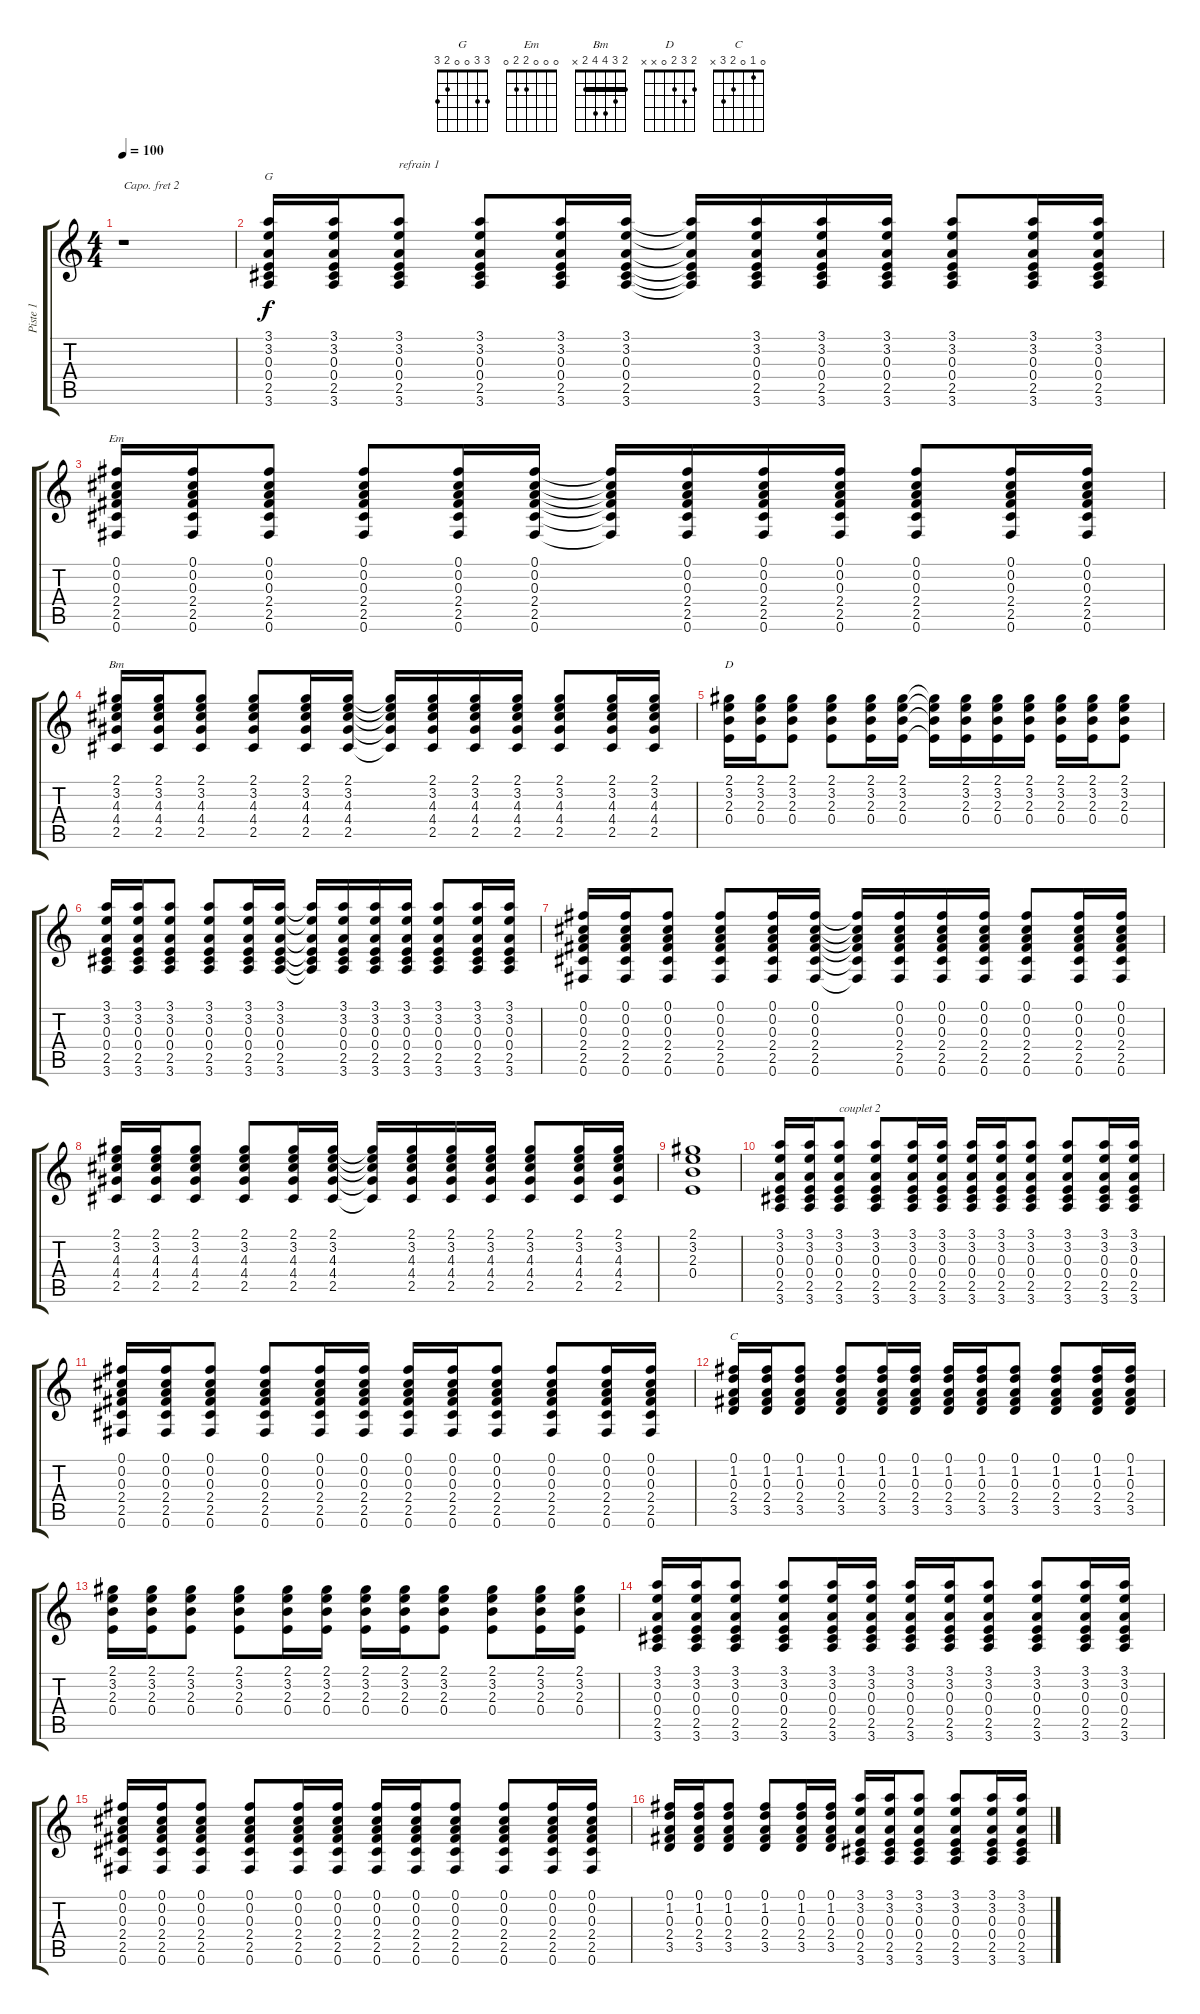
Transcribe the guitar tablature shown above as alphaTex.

\track ("Piste 1" "Piste 1") {instrument acousticguitarnylon}
\staff {score tabs}
\capo 2
\tuning (E4 B3 G3 D3 A2 E2) {hide}
\chord ("G" 3 3 0 0 2 3)
\chord ("Em" 0 0 0 2 2 0)
\chord ("Bm" 2 3 4 4 2 x) {barre 2}
\chord ("D" 2 3 2 0 x x)
\chord ("C" 0 1 0 2 3 x)
\ts (4 4)
\tempo 100
\clef g2
\ks c
r.1{dy f} |
(3.1 3.2 0.3 0.4 2.5 3.6).16{ch "G"} (3.1 3.2 0.3 0.4 2.5 3.6).16 (3.1 3.2 0.3 0.4 2.5 3.6).8{txt "refrain 1"} (3.1 3.2 0.3 0.4 2.5 3.6).8 (3.1 3.2 0.3 0.4 2.5 3.6).16 (3.1 3.2 0.3 0.4 2.5 3.6).16 (3.1{t} 3.2{t} 0.3{t} 0.4{t} 2.5{t} 3.6{t}).16 (3.1 3.2 0.3 0.4 2.5 3.6).16 (3.1 3.2 0.3 0.4 2.5 3.6).16 (3.1 3.2 0.3 0.4 2.5 3.6).16 (3.1 3.2 0.3 0.4 2.5 3.6).8 (3.1 3.2 0.3 0.4 2.5 3.6).16 (3.1 3.2 0.3 0.4 2.5 3.6).16 |
(0.1 0.2 0.3 2.4 2.5 0.6).16{ch "Em"} (0.1 0.2 0.3 2.4 2.5 0.6).16 (0.1 0.2 0.3 2.4 2.5 0.6).8 (0.1 0.2 0.3 2.4 2.5 0.6).8 (0.1 0.2 0.3 2.4 2.5 0.6).16 (0.1 0.2 0.3 2.4 2.5 0.6).16 (0.1{t} 0.2{t} 0.3{t} 2.4{t} 2.5{t} 0.6{t}).16 (0.1 0.2 0.3 2.4 2.5 0.6).16 (0.1 0.2 0.3 2.4 2.5 0.6).16 (0.1 0.2 0.3 2.4 2.5 0.6).16 (0.1 0.2 0.3 2.4 2.5 0.6).8 (0.1 0.2 0.3 2.4 2.5 0.6).16 (0.1 0.2 0.3 2.4 2.5 0.6).16 |
(2.1 3.2 4.3 4.4 2.5).16{ch "Bm"} (2.1 3.2 4.3 4.4 2.5).16 (2.1 3.2 4.3 4.4 2.5).8 (2.1 3.2 4.3 4.4 2.5).8 (2.1 3.2 4.3 4.4 2.5).16 (2.1 3.2 4.3 4.4 2.5).16 (2.1{t} 3.2{t} 4.3{t} 4.4{t} 2.5{t}).16 (2.1 3.2 4.3 4.4 2.5).16 (2.1 3.2 4.3 4.4 2.5).16 (2.1 3.2 4.3 4.4 2.5).16 (2.1 3.2 4.3 4.4 2.5).8 (2.1 3.2 4.3 4.4 2.5).16 (2.1 3.2 4.3 4.4 2.5).16 |
(2.1 3.2 2.3 0.4).16{ch "D"} (2.1 3.2 2.3 0.4).16 (2.1 3.2 2.3 0.4).8 (2.1 3.2 2.3 0.4).8 (2.1 3.2 2.3 0.4).16 (2.1 3.2 2.3 0.4).16 (2.1{t} 3.2{t} 2.3{t} 0.4{t}).16 (2.1 3.2 2.3 0.4).16 (2.1 3.2 2.3 0.4).16 (2.1 3.2 2.3 0.4).16 (2.1 3.2 2.3 0.4).16 (2.1 3.2 2.3 0.4).16 (2.1 3.2 2.3 0.4).8 |
(3.1 3.2 0.3 0.4 2.5 3.6).16 (3.1 3.2 0.3 0.4 2.5 3.6).16 (3.1 3.2 0.3 0.4 2.5 3.6).8 (3.1 3.2 0.3 0.4 2.5 3.6).8 (3.1 3.2 0.3 0.4 2.5 3.6).16 (3.1 3.2 0.3 0.4 2.5 3.6).16 (3.1{t} 3.2{t} 0.3{t} 0.4{t} 2.5{t} 3.6{t}).16 (3.1 3.2 0.3 0.4 2.5 3.6).16 (3.1 3.2 0.3 0.4 2.5 3.6).16 (3.1 3.2 0.3 0.4 2.5 3.6).16 (3.1 3.2 0.3 0.4 2.5 3.6).8 (3.1 3.2 0.3 0.4 2.5 3.6).16 (3.1 3.2 0.3 0.4 2.5 3.6).16 |
(0.1 0.2 0.3 2.4 2.5 0.6).16 (0.1 0.2 0.3 2.4 2.5 0.6).16 (0.1 0.2 0.3 2.4 2.5 0.6).8 (0.1 0.2 0.3 2.4 2.5 0.6).8 (0.1 0.2 0.3 2.4 2.5 0.6).16 (0.1 0.2 0.3 2.4 2.5 0.6).16 (0.1{t} 0.2{t} 0.3{t} 2.4{t} 2.5{t} 0.6{t}).16 (0.1 0.2 0.3 2.4 2.5 0.6).16 (0.1 0.2 0.3 2.4 2.5 0.6).16 (0.1 0.2 0.3 2.4 2.5 0.6).16 (0.1 0.2 0.3 2.4 2.5 0.6).8 (0.1 0.2 0.3 2.4 2.5 0.6).16 (0.1 0.2 0.3 2.4 2.5 0.6).16 |
(2.1 3.2 4.3 4.4 2.5).16 (2.1 3.2 4.3 4.4 2.5).16 (2.1 3.2 4.3 4.4 2.5).8 (2.1 3.2 4.3 4.4 2.5).8 (2.1 3.2 4.3 4.4 2.5).16 (2.1 3.2 4.3 4.4 2.5).16 (2.1{t} 3.2{t} 4.3{t} 4.4{t} 2.5{t}).16 (2.1 3.2 4.3 4.4 2.5).16 (2.1 3.2 4.3 4.4 2.5).16 (2.1 3.2 4.3 4.4 2.5).16 (2.1 3.2 4.3 4.4 2.5).8 (2.1 3.2 4.3 4.4 2.5).16 (2.1 3.2 4.3 4.4 2.5).16 |
(2.1 3.2 2.3 0.4).1 |
(3.1 3.2 0.3 0.4 2.5 3.6).16 (3.1 3.2 0.3 0.4 2.5 3.6).16 (3.1 3.2 0.3 0.4 2.5 3.6).8{txt "couplet 2"} (3.1 3.2 0.3 0.4 2.5 3.6).8 (3.1 3.2 0.3 0.4 2.5 3.6).16 (3.1 3.2 0.3 0.4 2.5 3.6).16 (3.1 3.2 0.3 0.4 2.5 3.6).16 (3.1 3.2 0.3 0.4 2.5 3.6).16 (3.1 3.2 0.3 0.4 2.5 3.6).8 (3.1 3.2 0.3 0.4 2.5 3.6).8 (3.1 3.2 0.3 0.4 2.5 3.6).16 (3.1 3.2 0.3 0.4 2.5 3.6).16 |
(0.1 0.2 0.3 2.4 2.5 0.6).16 (0.1 0.2 0.3 2.4 2.5 0.6).16 (0.1 0.2 0.3 2.4 2.5 0.6).8 (0.1 0.2 0.3 2.4 2.5 0.6).8 (0.1 0.2 0.3 2.4 2.5 0.6).16 (0.1 0.2 0.3 2.4 2.5 0.6).16 (0.1 0.2 0.3 2.4 2.5 0.6).16 (0.1 0.2 0.3 2.4 2.5 0.6).16 (0.1 0.2 0.3 2.4 2.5 0.6).8 (0.1 0.2 0.3 2.4 2.5 0.6).8 (0.1 0.2 0.3 2.4 2.5 0.6).16 (0.1 0.2 0.3 2.4 2.5 0.6).16 |
(0.1 1.2 0.3 2.4 3.5).16{ch "C"} (0.1 1.2 0.3 2.4 3.5).16 (0.1 1.2 0.3 2.4 3.5).8 (0.1 1.2 0.3 2.4 3.5).8 (0.1 1.2 0.3 2.4 3.5).16 (0.1 1.2 0.3 2.4 3.5).16 (0.1 1.2 0.3 2.4 3.5).16 (0.1 1.2 0.3 2.4 3.5).16 (0.1 1.2 0.3 2.4 3.5).8 (0.1 1.2 0.3 2.4 3.5).8 (0.1 1.2 0.3 2.4 3.5).16 (0.1 1.2 0.3 2.4 3.5).16 |
(2.1 3.2 2.3 0.4).16 (2.1 3.2 2.3 0.4).16 (2.1 3.2 2.3 0.4).8 (2.1 3.2 2.3 0.4).8 (2.1 3.2 2.3 0.4).16 (2.1 3.2 2.3 0.4).16 (2.1 3.2 2.3 0.4).16 (2.1 3.2 2.3 0.4).16 (2.1 3.2 2.3 0.4).8 (2.1 3.2 2.3 0.4).8 (2.1 3.2 2.3 0.4).16 (2.1 3.2 2.3 0.4).16 |
(3.1 3.2 0.3 0.4 2.5 3.6).16 (3.1 3.2 0.3 0.4 2.5 3.6).16 (3.1 3.2 0.3 0.4 2.5 3.6).8 (3.1 3.2 0.3 0.4 2.5 3.6).8 (3.1 3.2 0.3 0.4 2.5 3.6).16 (3.1 3.2 0.3 0.4 2.5 3.6).16 (3.1 3.2 0.3 0.4 2.5 3.6).16 (3.1 3.2 0.3 0.4 2.5 3.6).16 (3.1 3.2 0.3 0.4 2.5 3.6).8 (3.1 3.2 0.3 0.4 2.5 3.6).8 (3.1 3.2 0.3 0.4 2.5 3.6).16 (3.1 3.2 0.3 0.4 2.5 3.6).16 |
(0.1 0.2 0.3 2.4 2.5 0.6).16 (0.1 0.2 0.3 2.4 2.5 0.6).16 (0.1 0.2 0.3 2.4 2.5 0.6).8 (0.1 0.2 0.3 2.4 2.5 0.6).8 (0.1 0.2 0.3 2.4 2.5 0.6).16 (0.1 0.2 0.3 2.4 2.5 0.6).16 (0.1 0.2 0.3 2.4 2.5 0.6).16 (0.1 0.2 0.3 2.4 2.5 0.6).16 (0.1 0.2 0.3 2.4 2.5 0.6).8 (0.1 0.2 0.3 2.4 2.5 0.6).8 (0.1 0.2 0.3 2.4 2.5 0.6).16 (0.1 0.2 0.3 2.4 2.5 0.6).16 |
(0.1 1.2 0.3 2.4 3.5).16 (0.1 1.2 0.3 2.4 3.5).16 (0.1 1.2 0.3 2.4 3.5).8 (0.1 1.2 0.3 2.4 3.5).8 (0.1 1.2 0.3 2.4 3.5).16 (0.1 1.2 0.3 2.4 3.5).16 (3.1 3.2 0.3 0.4 2.5 3.6).16 (3.1 3.2 0.3 0.4 2.5 3.6).16 (3.1 3.2 0.3 0.4 2.5 3.6).8 (3.1 3.2 0.3 0.4 2.5 3.6).8 (3.1 3.2 0.3 0.4 2.5 3.6).16 (3.1 3.2 0.3 0.4 2.5 3.6).16
